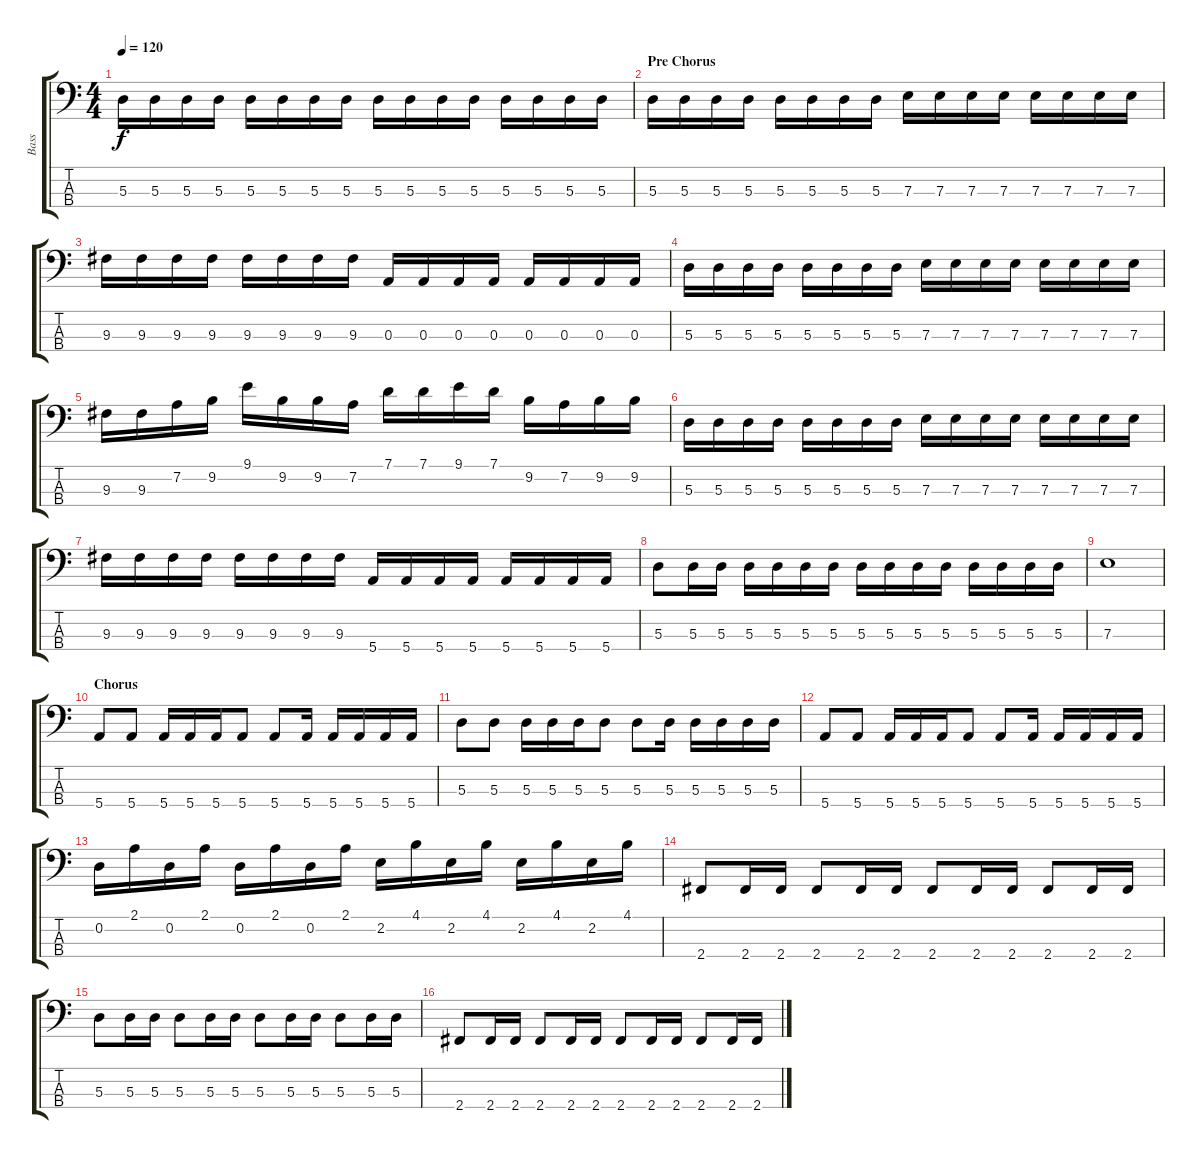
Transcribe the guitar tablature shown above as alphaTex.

\track ("Bass" "Bass") {instrument electricbasspick}
\staff {score tabs}
\tuning (G2 D2 A1 E1) {hide}
\ts (4 4)
\tempo 120
\clef f4
\ks c
5.3.16{dy f} 5.3.16 5.3.16 5.3.16 5.3.16 5.3.16 5.3.16 5.3.16 5.3.16 5.3.16 5.3.16 5.3.16 5.3.16 5.3.16 5.3.16 5.3.16 |
\section ("" "Pre Chorus")
5.3.16 5.3.16 5.3.16 5.3.16 5.3.16 5.3.16 5.3.16 5.3.16 7.3.16 7.3.16 7.3.16 7.3.16 7.3.16 7.3.16 7.3.16 7.3.16 |
9.3.16 9.3.16 9.3.16 9.3.16 9.3.16 9.3.16 9.3.16 9.3.16 0.3.16 0.3.16 0.3.16 0.3.16 0.3.16 0.3.16 0.3.16 0.3.16 |
5.3.16 5.3.16 5.3.16 5.3.16 5.3.16 5.3.16 5.3.16 5.3.16 7.3.16 7.3.16 7.3.16 7.3.16 7.3.16 7.3.16 7.3.16 7.3.16 |
9.3.16 9.3.16 7.2.16 9.2.16 9.1.16 9.2.16 9.2.16 7.2.16 7.1.16 7.1.16 9.1.16 7.1.16 9.2.16 7.2.16 9.2.16 9.2.16 |
5.3.16 5.3.16 5.3.16 5.3.16 5.3.16 5.3.16 5.3.16 5.3.16 7.3.16 7.3.16 7.3.16 7.3.16 7.3.16 7.3.16 7.3.16 7.3.16 |
9.3.16 9.3.16 9.3.16 9.3.16 9.3.16 9.3.16 9.3.16 9.3.16 5.4.16 5.4.16 5.4.16 5.4.16 5.4.16 5.4.16 5.4.16 5.4.16 |
5.3.8 5.3.16 5.3.16 5.3.16 5.3.16 5.3.16 5.3.16 5.3.16 5.3.16 5.3.16 5.3.16 5.3.16 5.3.16 5.3.16 5.3.16 |
7.3.1 |
\section ("" "Chorus")
5.4.8 5.4.8 5.4.16 5.4.16 5.4.16 5.4.8 5.4.8 5.4.16 5.4.16 5.4.16 5.4.16 5.4.16 |
5.3.8 5.3.8 5.3.16 5.3.16 5.3.16 5.3.8 5.3.8 5.3.16 5.3.16 5.3.16 5.3.16 5.3.16 |
5.4.8 5.4.8 5.4.16 5.4.16 5.4.16 5.4.8 5.4.8 5.4.16 5.4.16 5.4.16 5.4.16 5.4.16 |
0.2.16 2.1.16 0.2.16 2.1.16 0.2.16 2.1.16 0.2.16 2.1.16 2.2.16 4.1.16 2.2.16 4.1.16 2.2.16 4.1.16 2.2.16 4.1.16 |
2.4.8 2.4.16 2.4.16 2.4.8 2.4.16 2.4.16 2.4.8 2.4.16 2.4.16 2.4.8 2.4.16 2.4.16 |
5.3.8 5.3.16 5.3.16 5.3.8 5.3.16 5.3.16 5.3.8 5.3.16 5.3.16 5.3.8 5.3.16 5.3.16 |
2.4.8 2.4.16 2.4.16 2.4.8 2.4.16 2.4.16 2.4.8 2.4.16 2.4.16 2.4.8 2.4.16 2.4.16
